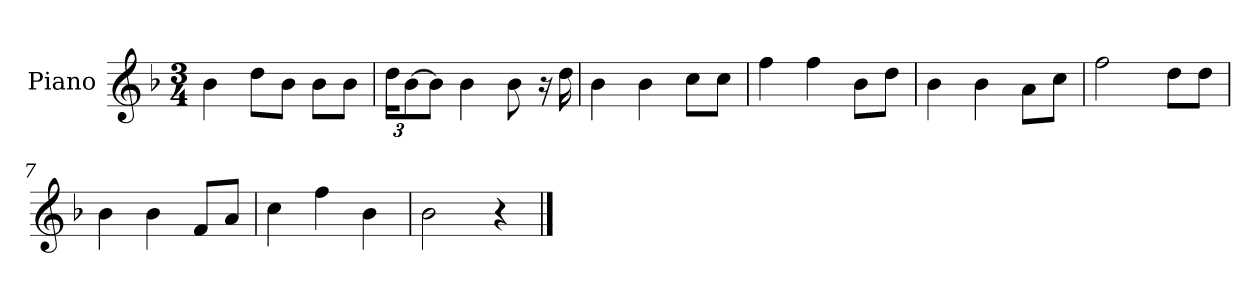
**kern
*part1
*staff1
*I"Piano
*I'P-no
*clefG2
*k[b-]
*M3/4
*MM178
=1
4b-\
8dd\L
8b-\J
8b-\L
8b-\J
=2
*Xbrackettup
24dd\KL
[12b-\
8b-\J]
4b-\
8b-\
16r
16dd\
=3
4b-\
4b-\
8cc\L
8cc\J
=4
4ff\
4ff\
8b-\L
8dd\J
=5
4b-\
4b-\
8a\L
8cc\J
=6
2ff\
8dd\L
8dd\J
=7
4b-\
4b-\
8f/L
8a/J
=8
4cc\
4ff\
4b-\
!!LO:LB:g=z
=9
2b-\
4r
==
*-
